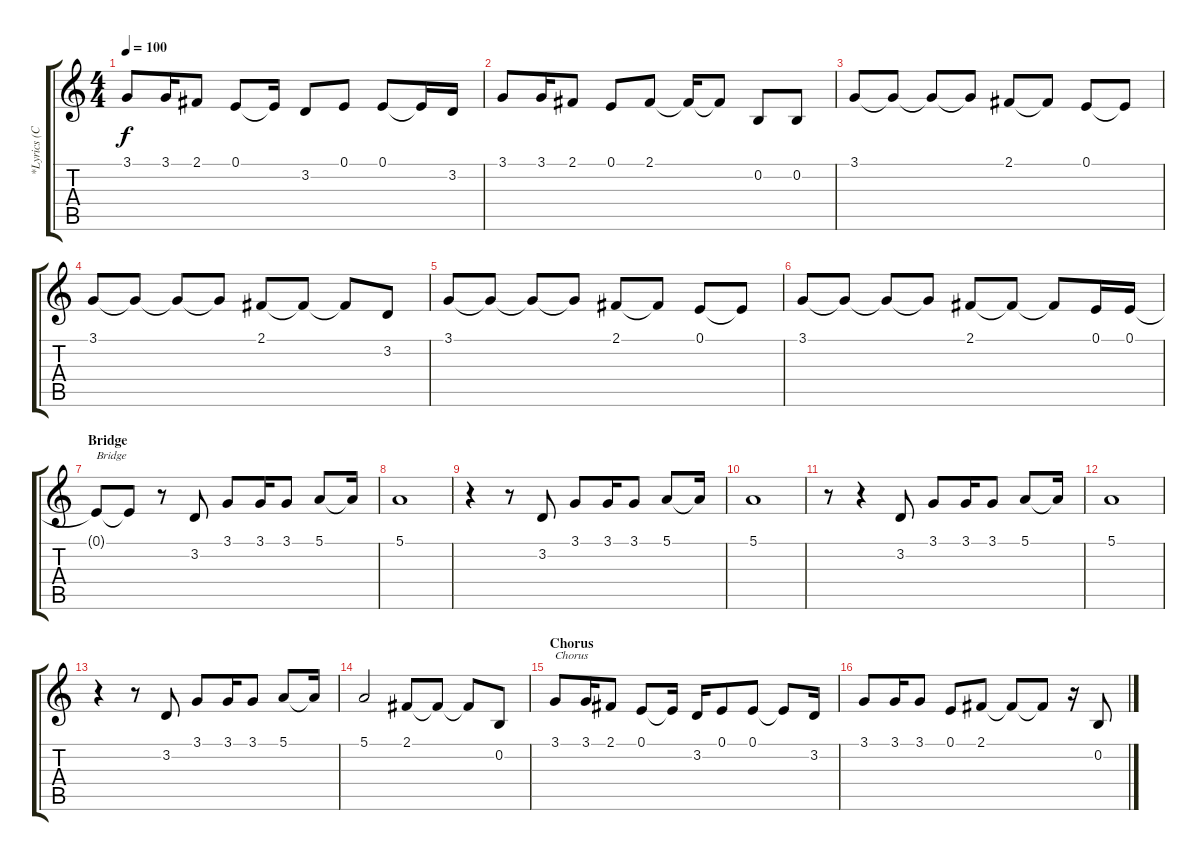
\track ("*Lyrics (Chester)" "*Lyrics (C") {instrument oboe}
\staff {score tabs}
\tuning (E4 B3 G3 D3 A2 E2) {hide}
\ts (4 4)
\tempo 100
\clef g2
\ks c
3.1.8{dy f} 3.1.16 2.1.8 0.1.8 0.1{t}.16 3.2.8 0.1.8 0.1.8 0.1{t}.16 3.2.16 |
3.1.8 3.1.16 2.1.8 0.1.8 2.1.8 2.1{t}.16 2.1{t}.8 0.2.8 0.2.8 |
3.1.8 3.1{t}.8 3.1{t}.8 3.1{t}.8 2.1.8 2.1{t}.8 0.1.8 0.1{t}.8 |
3.1.8 3.1{t}.8 3.1{t}.8 3.1{t}.8 2.1.8 2.1{t}.8 2.1{t}.8 3.2.8 |
3.1.8 3.1{t}.8 3.1{t}.8 3.1{t}.8 2.1.8 2.1{t}.8 0.1.8 0.1{t}.8 |
3.1.8 3.1{t}.8 3.1{t}.8 3.1{t}.8 2.1.8 2.1{t}.8 2.1{t}.8 0.1.16 0.1.16 |
\section ("" "Bridge")
0.1{t}.8{txt "Bridge" volume 16 instrument oboe} 0.1{t}.8 r.8 3.2.8 3.1.8 3.1.16 3.1.8 5.1.8 5.1{t}.16 |
5.1.1{volume 16} |
r.4{volume 16} r.8 3.2.8 3.1.8 3.1.16 3.1.8 5.1.8 5.1{t}.16 |
5.1.1{volume 16} |
r.8{volume 16} r.4 3.2.8 3.1.8 3.1.16 3.1.8 5.1.8 5.1{t}.16 |
5.1.1{volume 16} |
r.4{volume 16} r.8 3.2.8 3.1.8 3.1.16 3.1.8 5.1.8 5.1{t}.16 |
5.1.2{volume 16} 2.1.8 2.1{t}.8 2.1{t}.8 0.2.8{volume 14} |
\section ("" "Chorus")
3.1.8{txt "Chorus"} 3.1.16 2.1.8 0.1.8 0.1{t}.16 3.2.16 0.1.8 0.1.8 0.1{t}.8 3.2.16 |
3.1.8 3.1.16 3.1.8 0.1.8 2.1.8 2.1{t}.8 2.1{t}.8 r.16 0.2.8
